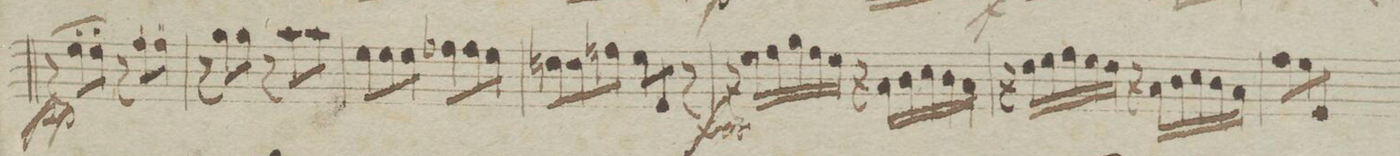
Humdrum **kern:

**kern	**dynam
*I"Viola	*
*clefC3	*
*k[b-e-]	*
*M6/8	*
8r	pp
(8f\'L	.
8f\'J)	.
8r	.
8g\'L	.
8g\'J	.
=60	=60
8r	.
8a\L	.
8a\J	.
8r	.
8b-\L	.
8b-\J	.
=61	=61
8f\L	.
8f\	.
8f\J	.
8g-X\L	.
8g-\	.
8f\J	.
=62	=62
8en\L	.
8e\	.
8gn\J	.
8f\L	.
8F/J	.
8r	.
=63	=63
16r	f
16f\LL	.
16g\	.
16a\	.
16g\	.
16f\JJ	.
16r	.
16B-\LL	.
16c\	.
16d\	.
16c\	.
16B-\JJ	.
=64	=64
16r	.
16e-\LL	.
16f\	.
16g\	.
16f\	.
16e-\JJ	.
16r	.
16B-\LL	.
16c\	.
16d\	.
16c\	.
16B-\JJ	.
=65	=65
8g\L	.
8f\	.
8F/J	.
*-	*-
